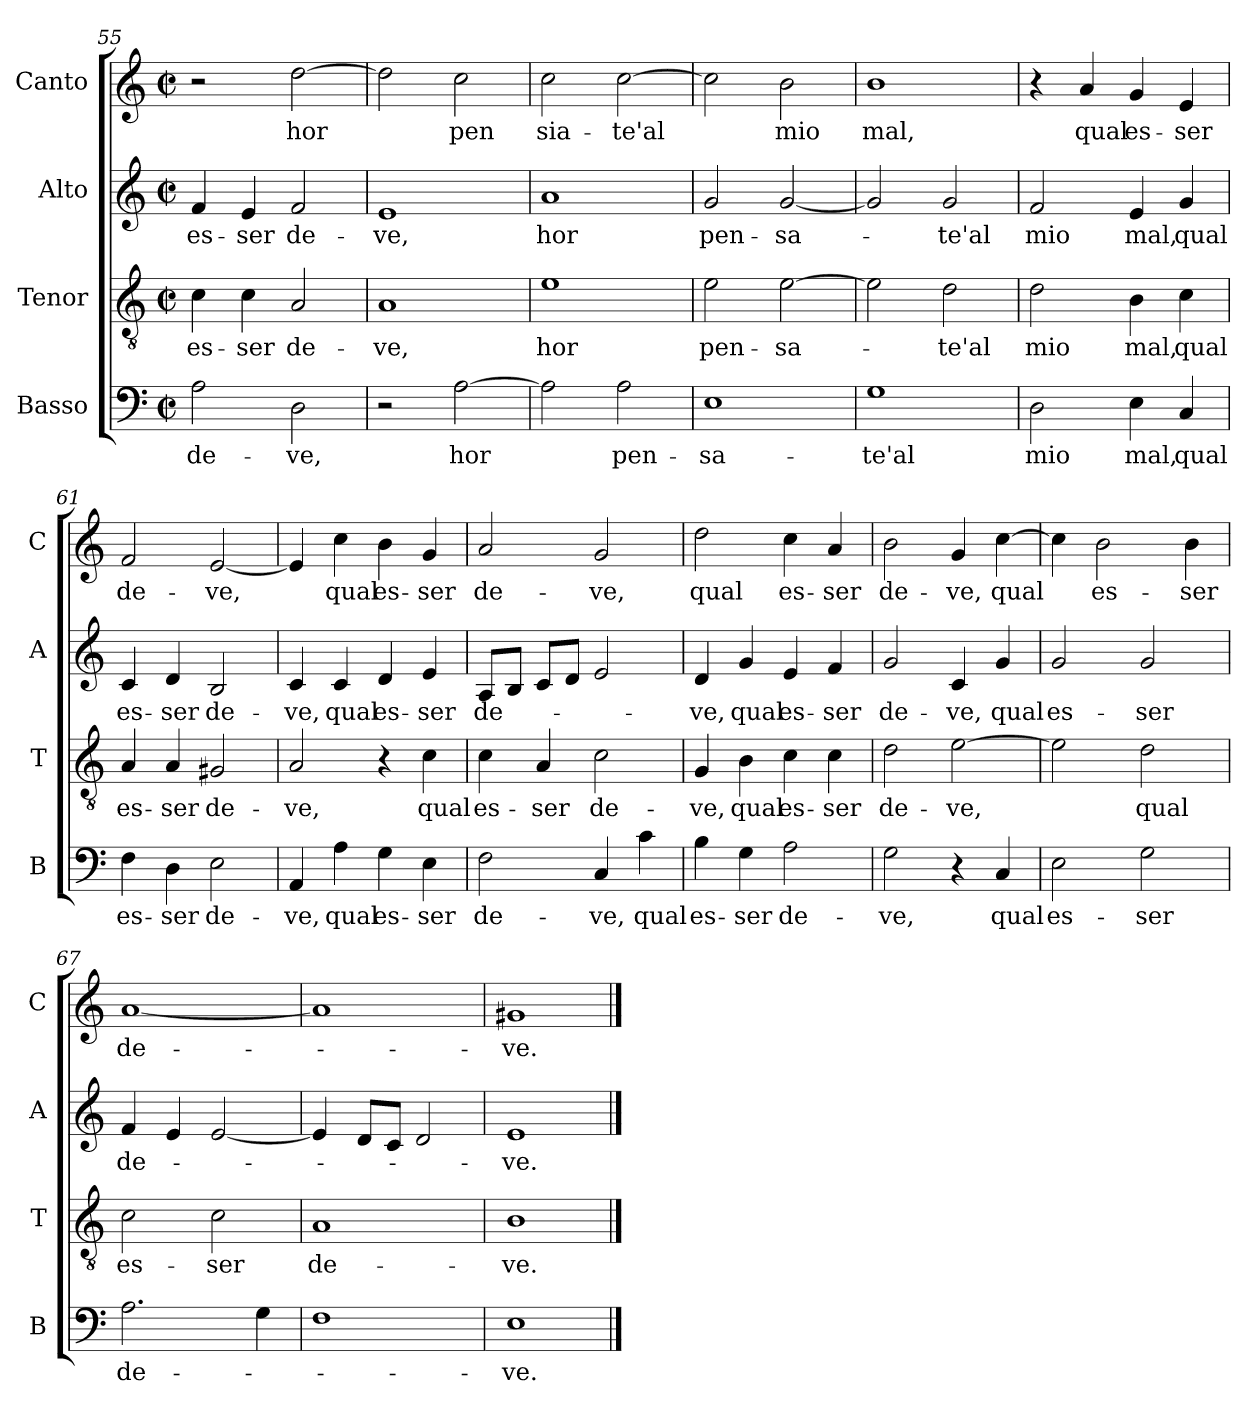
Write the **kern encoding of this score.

**kern	**text	**kern	**text	**kern	**text	**kern	**text
*part4	*part4	*part3	*part3	*part2	*part2	*part1	*part1
*staff4	*staff4	*staff3	*staff3	*staff2	*staff2	*staff1	*staff1
*I"Basso	*	*I"Tenor	*	*I"Alto	*	*I"Canto	*
*I'B	*	*I'T	*	*I'A	*	*I'C	*
*clefF4	*	*clefGv2	*	*clefG2	*	*clefG2	*
*k[]	*	*k[]	*	*k[]	*	*k[]	*
*C:	*	*C:	*	*C:	*	*C:	*
*M2/2	*	*M2/2	*	*M2/2	*	*M2/2	*
*met(c|)	*	*met(c|)	*	*met(c|)	*	*met(c|)	*
=55	=55	=55	=55	=55	=55	=55	=55
!	!LO:LY:b	!	!LO:LY:b	!	!LO:LY:b	!	!
2A\	de-	4c\	es-	4f/	es-	2r	.
!	!	!	!LO:LY:b	!	!LO:LY:b	!	!
.	.	4c\	-ser	4e/	-ser	.	.
!	!LO:LY:b	!	!LO:LY:b	!	!LO:LY:b	!	!LO:LY:b
2D\	-ve,	2A/	de-	2f/	de-	[2dd\	hor
!!LO:LB:g=z
=56	=56	=56	=56	=56	=56	=56	=56
!	!	!	!LO:LY:b	!	!LO:LY:b	!	!
2r	.	1A	-ve,	1e	-ve,	2dd\]	.
!	!LO:LY:b	!	!	!	!	!	!LO:LY:b
[2A\	hor	.	.	.	.	2cc\	pen
=57	=57	=57	=57	=57	=57	=57	=57
!	!	!	!LO:LY:b	!	!LO:LY:b	!	!LO:LY:b
2A\]	.	1e	hor	1a	hor	2cc\	sia-
!	!LO:LY:b	!	!	!	!	!	!LO:LY:b
2A\	pen-	.	.	.	.	[2cc\	-te'al
=58	=58	=58	=58	=58	=58	=58	=58
!	!LO:LY:b	!	!LO:LY:b	!	!LO:LY:b	!	!
1E	-sa-	2e\	pen-	2g/	pen-	2cc\]	.
!	!	!	!LO:LY:b	!	!LO:LY:b	!	!LO:LY:b
.	.	[2e\	-sa-	[2g/	-sa-	2b\	mio
=59	=59	=59	=59	=59	=59	=59	=59
!	!LO:LY:b	!	!	!	!	!	!LO:LY:b
1G	-te'al	2e\]	.	2g/]	.	1b	mal,
!	!	!	!LO:LY:b	!	!LO:LY:b	!	!
.	.	2d\	-te'al	2g/	-te'al	.	.
=60	=60	=60	=60	=60	=60	=60	=60
!	!LO:LY:b	!	!LO:LY:b	!	!LO:LY:b	!	!
2D\	mio	2d\	mio	2f/	mio	4r	.
!	!	!	!	!	!	!	!LO:LY:b
.	.	.	.	.	.	4a/	qual
!	!LO:LY:b	!	!LO:LY:b	!	!LO:LY:b	!	!LO:LY:b
4E\	mal,	4B\	mal,	4e/	mal,	4g/	es-
!	!LO:LY:b	!	!LO:LY:b	!	!LO:LY:b	!	!LO:LY:b
4C/	qual	4c\	qual	4g/	qual	4e/	-ser
=61	=61	=61	=61	=61	=61	=61	=61
!	!LO:LY:b	!	!LO:LY:b	!	!LO:LY:b	!	!LO:LY:b
4F\	es-	4A/	es-	4c/	es-	2f/	de-
!	!LO:LY:b	!	!LO:LY:b	!	!LO:LY:b	!	!
4D\	-ser	4A/	-ser	4d/	-ser	.	.
!	!LO:LY:b	!	!LO:LY:b	!	!LO:LY:b	!	!LO:LY:b
2E\	de-	2G#X/	de-	2B/	de-	[2e/	-ve,
=62	=62	=62	=62	=62	=62	=62	=62
!	!LO:LY:b	!	!LO:LY:b	!	!LO:LY:b	!	!
4AA/	-ve,	2A/	-ve,	4c/	-ve,	4e/]	.
!	!LO:LY:b	!	!	!	!LO:LY:b	!	!LO:LY:b
4A\	qual	.	.	4c/	qual	4cc\	qual
!	!LO:LY:b	!	!	!	!LO:LY:b	!	!LO:LY:b
4G\	es-	4r	.	4d/	es-	4b\	es-
!	!LO:LY:b	!	!LO:LY:b	!	!LO:LY:b	!	!LO:LY:b
4E\	-ser	4c\	qual	4e/	-ser	4g/	-ser
!!LO:LB:g=z
=63	=63	=63	=63	=63	=63	=63	=63
!	!LO:LY:b	!	!LO:LY:b	!	!LO:LY:b	!	!LO:LY:b
2F\	de-	4c\	es-	8A/L	de-	2a/	de-
.	.	.	.	8B/J	.	.	.
!	!	!	!LO:LY:b	!	!	!	!
.	.	4A/	-ser	8c/L	.	.	.
.	.	.	.	8d/J	.	.	.
!	!LO:LY:b	!	!LO:LY:b	!	!	!	!LO:LY:b
4C/	-ve,	2c\	de-	2e/	.	2g/	-ve,
!	!LO:LY:b	!	!	!	!	!	!
4c\	qual	.	.	.	.	.	.
=64	=64	=64	=64	=64	=64	=64	=64
!	!LO:LY:b	!	!LO:LY:b	!	!LO:LY:b	!	!LO:LY:b
4B\	es-	4G/	-ve,	4d/	-ve,	2dd\	qual
!	!LO:LY:b	!	!LO:LY:b	!	!LO:LY:b	!	!
4G\	-ser	4B\	qual	4g/	qual	.	.
!	!LO:LY:b	!	!LO:LY:b	!	!LO:LY:b	!	!LO:LY:b
2A\	de-	4c\	es-	4e/	es-	4cc\	es-
!	!	!	!LO:LY:b	!	!LO:LY:b	!	!LO:LY:b
.	.	4c\	-ser	4f/	-ser	4a/	-ser
=65	=65	=65	=65	=65	=65	=65	=65
!	!LO:LY:b	!	!LO:LY:b	!	!LO:LY:b	!	!LO:LY:b
2G\	-ve,	2d\	de-	2g/	de-	2b\	de-
!	!	!	!LO:LY:b	!	!LO:LY:b	!	!LO:LY:b
4r	.	[2e\	-ve,	4c/	-ve,	4g/	-ve,
!	!LO:LY:b	!	!	!	!LO:LY:b	!	!LO:LY:b
4C/	qual	.	.	4g/	qual	[4cc\	qual
=66	=66	=66	=66	=66	=66	=66	=66
!	!LO:LY:b	!	!	!	!LO:LY:b	!	!
2E\	es-	2e\]	.	2g/	es-	4cc\]	.
!	!	!	!	!	!	!	!LO:LY:b
.	.	.	.	.	.	2b\	es-
!	!LO:LY:b	!	!LO:LY:b	!	!LO:LY:b	!	!
2G\	-ser	2d\	qual	2g/	-ser	.	.
!	!	!	!	!	!	!	!LO:LY:b
.	.	.	.	.	.	4b\	-ser
=67	=67	=67	=67	=67	=67	=67	=67
!	!LO:LY:b	!	!LO:LY:b	!	!LO:LY:b	!	!LO:LY:b
2.A\	de-	2c\	es-	4f/	de-	[1a	de-
.	.	.	.	4e/	.	.	.
!	!	!	!LO:LY:b	!	!	!	!
.	.	2c\	-ser	[2e/	.	.	.
4G\	.	.	.	.	.	.	.
=68	=68	=68	=68	=68	=68	=68	=68
!	!	!	!LO:LY:b	!	!	!	!
1F	.	1A	de-	4e/]	.	1a]	.
.	.	.	.	8d/L	.	.	.
.	.	.	.	8c/J	.	.	.
.	.	.	.	2d/	.	.	.
=69	=69	=69	=69	=69	=69	=69	=69
!	!LO:LY:b	!	!LO:LY:b	!	!LO:LY:b	!	!LO:LY:b
1E	-ve.	1B	-ve.	1e	-ve.	1g#X	-ve.
==	==	==	==	==	==	==	==
*-	*-	*-	*-	*-	*-	*-	*-
